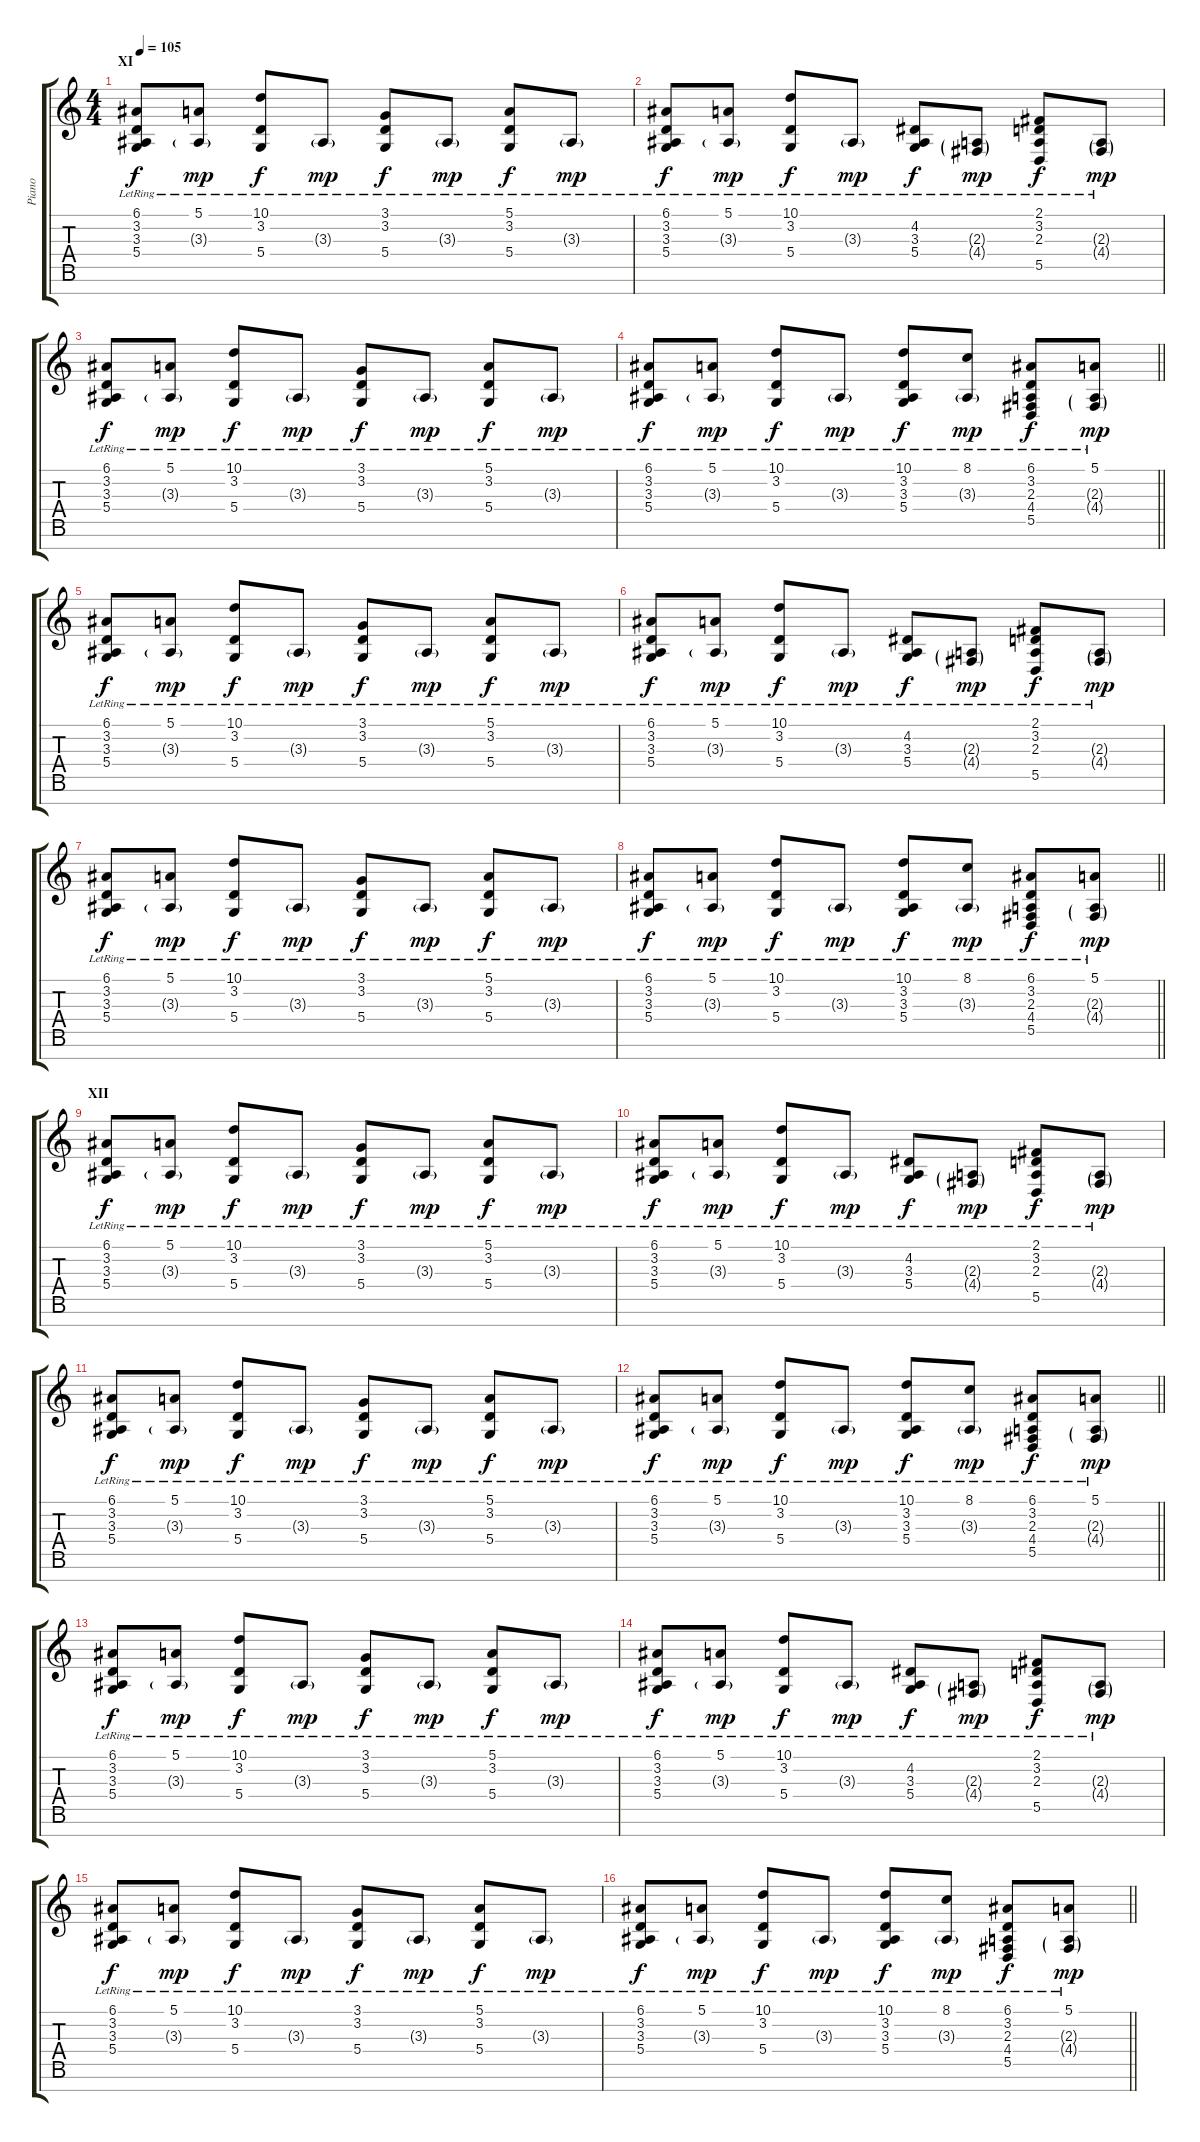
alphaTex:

\track ("Piano" "Piano") {instrument acousticgrandpiano}
\staff {score tabs}
\tuning (E4 B3 G3 D3 A2 E2 B1) {hide}
\ts (4 4)
\section ("" "XI")
\tempo 105
\clef g2
\ks c
(6.1{lr} 3.2{lr} 3.3{lr} 5.4{lr}).8{dy f} (5.1{lr} 3.3{g lr}).8{dy mp} (10.1{lr} 3.2{lr} 5.4{lr}).8{dy f} 3.3{g lr}.8{dy mp} (3.1{lr} 3.2{lr} 5.4{lr}).8{dy f} 3.3{g lr}.8{dy mp} (5.1{lr} 3.2{lr} 5.4{lr}).8{dy f} 3.3{g lr}.8{dy mp} |
(6.1{lr} 3.2{lr} 3.3{lr} 5.4{lr}).8{dy f} (5.1 3.3{g lr}).8{dy mp} (10.1{lr} 3.2{lr} 5.4{lr}).8{dy f} 3.3{g lr}.8{dy mp} (4.2{lr} 3.3{lr} 5.4{lr}).8{dy f} (2.3{g lr} 4.4{g lr}).8{dy mp} (2.1{lr} 3.2{lr} 2.3{lr} 5.5{lr}).8{dy f} (2.3{g lr} 4.4{g lr}).8{dy mp} |
(6.1{lr} 3.2{lr} 3.3{lr} 5.4{lr}).8{dy f} (5.1{lr} 3.3{g lr}).8{dy mp} (10.1{lr} 3.2{lr} 5.4{lr}).8{dy f} 3.3{g lr}.8{dy mp} (3.1{lr} 3.2{lr} 5.4{lr}).8{dy f} 3.3{g lr}.8{dy mp} (5.1{lr} 3.2{lr} 5.4{lr}).8{dy f} 3.3{g lr}.8{dy mp} |
\barLineRight lightlight
(6.1{lr} 3.2 3.3 5.4{lr}).8{dy f} (5.1{lr} 3.3{g lr}).8{dy mp} (10.1{lr} 3.2 5.4{lr}).8{dy f} 3.3{g lr}.8{dy mp} (10.1{lr} 3.2 3.3 5.4{lr}).8{dy f} (8.1{lr} 3.3{g lr}).8{dy mp} (6.1{lr} 3.2 2.3 4.4 5.5{lr}).8{dy f} (5.1{lr} 2.3{g} 4.4{g lr}).8{dy mp} |
(6.1{lr} 3.2{lr} 3.3{lr} 5.4{lr}).8{dy f} (5.1{lr} 3.3{g lr}).8{dy mp} (10.1{lr} 3.2{lr} 5.4{lr}).8{dy f} 3.3{g lr}.8{dy mp} (3.1{lr} 3.2{lr} 5.4{lr}).8{dy f} 3.3{g lr}.8{dy mp} (5.1{lr} 3.2{lr} 5.4{lr}).8{dy f} 3.3{g lr}.8{dy mp} |
(6.1{lr} 3.2{lr} 3.3{lr} 5.4{lr}).8{dy f} (5.1 3.3{g lr}).8{dy mp} (10.1{lr} 3.2{lr} 5.4{lr}).8{dy f} 3.3{g lr}.8{dy mp} (4.2{lr} 3.3{lr} 5.4{lr}).8{dy f} (2.3{g lr} 4.4{g lr}).8{dy mp} (2.1{lr} 3.2{lr} 2.3{lr} 5.5{lr}).8{dy f} (2.3{g lr} 4.4{g lr}).8{dy mp} |
(6.1{lr} 3.2{lr} 3.3{lr} 5.4{lr}).8{dy f} (5.1{lr} 3.3{g lr}).8{dy mp} (10.1{lr} 3.2{lr} 5.4{lr}).8{dy f} 3.3{g lr}.8{dy mp} (3.1{lr} 3.2{lr} 5.4{lr}).8{dy f} 3.3{g lr}.8{dy mp} (5.1{lr} 3.2{lr} 5.4{lr}).8{dy f} 3.3{g lr}.8{dy mp} |
\barLineRight lightlight
(6.1{lr} 3.2 3.3 5.4{lr}).8{dy f} (5.1{lr} 3.3{g lr}).8{dy mp} (10.1{lr} 3.2 5.4{lr}).8{dy f} 3.3{g lr}.8{dy mp} (10.1{lr} 3.2 3.3 5.4{lr}).8{dy f} (8.1{lr} 3.3{g lr}).8{dy mp} (6.1{lr} 3.2 2.3 4.4 5.5{lr}).8{dy f} (5.1{lr} 2.3{g} 4.4{g lr}).8{dy mp} |
\section ("" "XII")
(6.1{lr} 3.2{lr} 3.3{lr} 5.4{lr}).8{dy f} (5.1{lr} 3.3{g lr}).8{dy mp} (10.1{lr} 3.2{lr} 5.4{lr}).8{dy f} 3.3{g lr}.8{dy mp} (3.1{lr} 3.2{lr} 5.4{lr}).8{dy f} 3.3{g lr}.8{dy mp} (5.1{lr} 3.2{lr} 5.4{lr}).8{dy f} 3.3{g lr}.8{dy mp} |
(6.1{lr} 3.2{lr} 3.3{lr} 5.4{lr}).8{dy f} (5.1 3.3{g lr}).8{dy mp} (10.1{lr} 3.2{lr} 5.4{lr}).8{dy f} 3.3{g lr}.8{dy mp} (4.2{lr} 3.3{lr} 5.4{lr}).8{dy f} (2.3{g lr} 4.4{g lr}).8{dy mp} (2.1{lr} 3.2{lr} 2.3{lr} 5.5{lr}).8{dy f} (2.3{g lr} 4.4{g lr}).8{dy mp} |
(6.1{lr} 3.2{lr} 3.3{lr} 5.4{lr}).8{dy f} (5.1{lr} 3.3{g lr}).8{dy mp} (10.1{lr} 3.2{lr} 5.4{lr}).8{dy f} 3.3{g lr}.8{dy mp} (3.1{lr} 3.2{lr} 5.4{lr}).8{dy f} 3.3{g lr}.8{dy mp} (5.1{lr} 3.2{lr} 5.4{lr}).8{dy f} 3.3{g lr}.8{dy mp} |
\barLineRight lightlight
(6.1{lr} 3.2 3.3 5.4{lr}).8{dy f} (5.1{lr} 3.3{g lr}).8{dy mp} (10.1{lr} 3.2 5.4{lr}).8{dy f} 3.3{g lr}.8{dy mp} (10.1{lr} 3.2 3.3 5.4{lr}).8{dy f} (8.1{lr} 3.3{g lr}).8{dy mp} (6.1{lr} 3.2 2.3 4.4 5.5{lr}).8{dy f} (5.1{lr} 2.3{g} 4.4{g lr}).8{dy mp} |
(6.1{lr} 3.2{lr} 3.3{lr} 5.4{lr}).8{dy f} (5.1{lr} 3.3{g lr}).8{dy mp} (10.1{lr} 3.2{lr} 5.4{lr}).8{dy f} 3.3{g lr}.8{dy mp} (3.1{lr} 3.2{lr} 5.4{lr}).8{dy f} 3.3{g lr}.8{dy mp} (5.1{lr} 3.2{lr} 5.4{lr}).8{dy f} 3.3{g lr}.8{dy mp} |
(6.1{lr} 3.2{lr} 3.3{lr} 5.4{lr}).8{dy f} (5.1 3.3{g lr}).8{dy mp} (10.1{lr} 3.2{lr} 5.4{lr}).8{dy f} 3.3{g lr}.8{dy mp} (4.2{lr} 3.3{lr} 5.4{lr}).8{dy f} (2.3{g lr} 4.4{g lr}).8{dy mp} (2.1{lr} 3.2{lr} 2.3{lr} 5.5{lr}).8{dy f} (2.3{g lr} 4.4{g lr}).8{dy mp} |
(6.1{lr} 3.2{lr} 3.3{lr} 5.4{lr}).8{dy f} (5.1{lr} 3.3{g lr}).8{dy mp} (10.1{lr} 3.2{lr} 5.4{lr}).8{dy f} 3.3{g lr}.8{dy mp} (3.1{lr} 3.2{lr} 5.4{lr}).8{dy f} 3.3{g lr}.8{dy mp} (5.1{lr} 3.2{lr} 5.4{lr}).8{dy f} 3.3{g lr}.8{dy mp} |
\barLineRight lightlight
(6.1{lr} 3.2 3.3 5.4{lr}).8{dy f} (5.1{lr} 3.3{g lr}).8{dy mp} (10.1{lr} 3.2 5.4{lr}).8{dy f} 3.3{g lr}.8{dy mp} (10.1{lr} 3.2 3.3 5.4{lr}).8{dy f} (8.1{lr} 3.3{g lr}).8{dy mp} (6.1{lr} 3.2 2.3 4.4 5.5{lr}).8{dy f} (5.1{lr} 2.3{g} 4.4{g lr}).8{dy mp}
